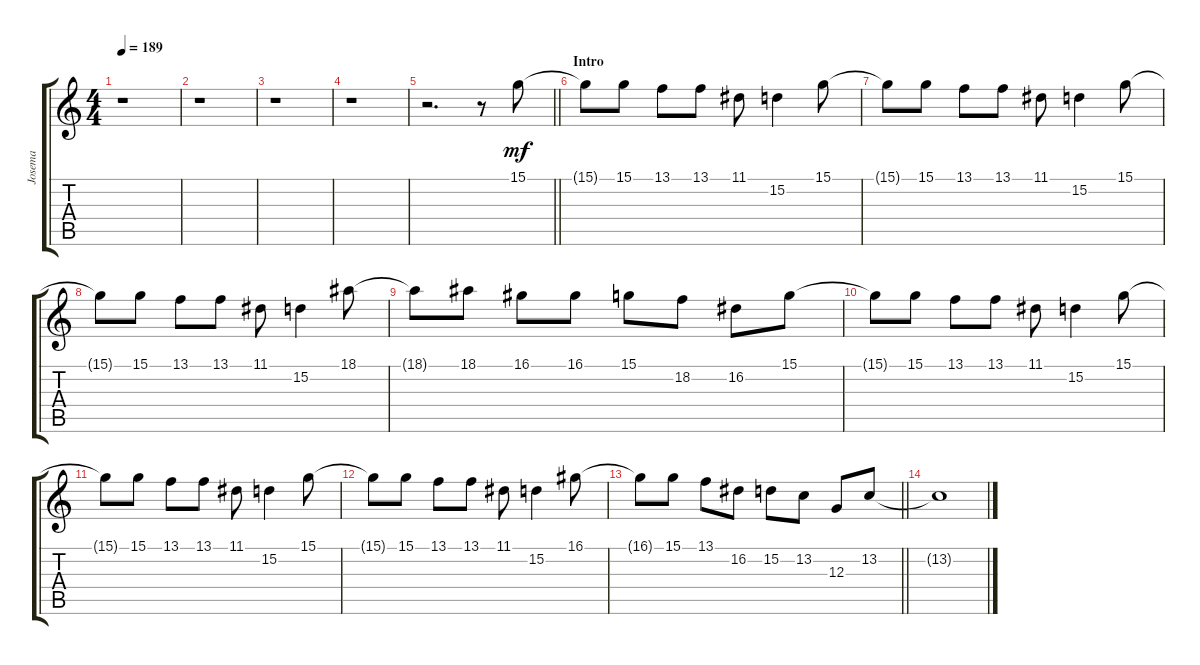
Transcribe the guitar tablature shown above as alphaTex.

\track ("Josema" "Josema") {instrument piccolo}
\staff {score tabs}
\tuning (E4 B3 G3 D3 A2 E2) {hide}
\ts (4 4)
\tempo 189
\clef g2
\ks c
r.1{dy fff} |
r.1 |
r.1 |
r.1 |
\barLineRight lightlight
r.2{d} r.8 15.1.8{dy mf} |
\section ("" "Intro")
15.1{t}.8 15.1.8 13.1.8 13.1.8 11.1.8 15.2.4 15.1.8 |
15.1{t}.8 15.1.8 13.1.8 13.1.8 11.1.8 15.2.4 15.1.8 |
15.1{t}.8 15.1.8 13.1.8 13.1.8 11.1.8 15.2.4 18.1.8 |
18.1{t}.8 18.1.8 16.1.8 16.1.8 15.1.8 18.2.8 16.2.8 15.1.8 |
15.1{t}.8 15.1.8 13.1.8 13.1.8 11.1.8 15.2.4 15.1.8 |
15.1{t}.8 15.1.8 13.1.8 13.1.8 11.1.8 15.2.4 15.1.8 |
15.1{t}.8 15.1.8 13.1.8 13.1.8 11.1.8 15.2.4 16.1.8 |
\barLineRight lightlight
16.1{t}.8 15.1.8 13.1.8 16.2.8 15.2.8 13.2.8 12.3.8 13.2.8 |
13.2{t}.1
